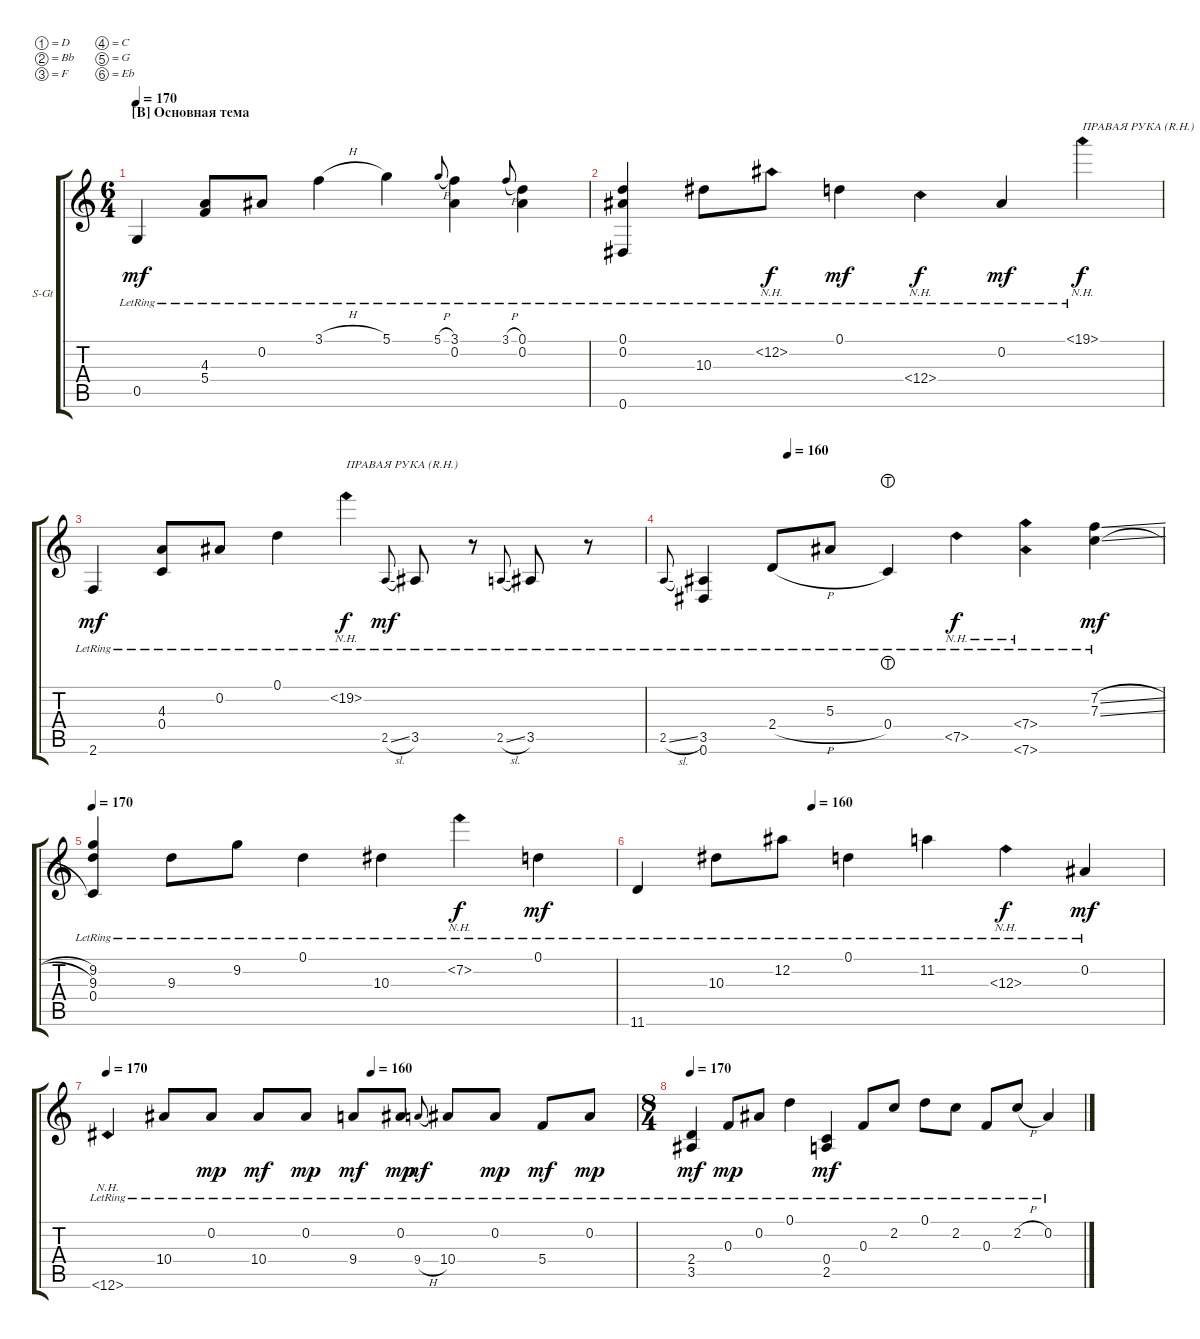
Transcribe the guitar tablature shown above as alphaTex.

\defaultSystemsLayout 4
\bracketExtendMode groupsimilarinstruments
\firstSystemTrackNameOrientation horizontal
\otherSystemsTrackNameOrientation horizontal
\track ("Steel Guitar" "S-Gt") {instrument acousticguitarsteel}
\staff {score tabs}
\tuning (D4 Bb3 F3 C3 G2 Eb2)
\ts (6 4)
\section ("B" "Основная тема")
\tempo 170
\clef g2
\ks c
0.5{lr}.4{dy mf} (5.4{lr} 4.3{lr}).8 0.2{lr}.8 3.1{h lr}.4 5.1{lr}.4 5.1{h lr}.8{gr onbeat} (3.1{lr} 0.2{lr}).4 3.1{h lr}.8{gr onbeat} (0.1{lr} 0.2{lr}).4 |
(0.6{lr} 0.1{lr} 0.2{lr}).4 10.3{lr}.8 12.2{nh lr}.8{dy f} 0.1{lr}.4{dy mf} 12.4{nh lr}.4{dy f} 0.2{lr}.4{dy mf} 19.1{nh lr}.4{txt "ПРАВАЯ РУКА (R.H.)" dy f} |
2.6{lr}.4{dy mf} (4.3{lr} 0.4{lr}).8 0.2{lr}.8 0.1{lr}.4 19.2{nh lr}.4{txt "ПРАВАЯ РУКА (R.H.)" dy f} 2.5{sl lr}.8{gr onbeat dy mf} 3.5{lr}.8 r.8 2.5{sl lr}.8{gr onbeat} 3.5{lr}.8 r.8 |
\tempo (160 0.25)
2.5{sl lr}.8{gr onbeat} (0.6{lr} 3.5{lr}).4 2.4{h lr}.8 5.3{lr}.8 0.4{lht lr}.4 7.5{nh lr}.4{dy f} (7.4{nh lr} 7.6{nh lr}).4 (7.2{sl lr} 7.3{sl lr}).4{dy mf} |
\tempo 170
(9.2{lr} 9.3{lr} 0.4{lr}).4 9.3{lr}.8 9.2{lr}.8 0.1{lr}.4 10.3{lr}.4 7.2{nh lr}.4{dy f} 0.1{lr}.4{dy mf} |
\tempo (160 0.333333)
11.6{lr}.4 10.3{lr}.8 12.2{lr}.8 0.1{lr}.4 11.2{lr}.4 12.3{nh lr}.4{dy f} 0.2{lr}.4{dy mf} |
\tempo 170
\tempo (160 0.5)
12.6{nh lr}.4 10.4{lr}.8 0.2{lr}.8{dy mp} 10.4{lr}.8{dy mf} 0.2{lr}.8{dy mp} 9.4{lr}.8{dy mf} 0.2{lr}.8{dy mp} 9.4{h lr}.8{gr onbeat dy mf} 10.4{lr}.8 0.2{lr}.8{dy mp} 5.4{lr}.8{dy mf} 0.2{lr}.8{dy mp} |
\ts (8 4)
\tempo 170
(3.5{lr} 2.4{lr}).4{dy mf} 0.3{lr}.8{dy mp} 0.2{lr}.8 0.1{lr}.4 (2.5{lr} 0.4{lr}).4{dy mf} 0.3{lr}.8 2.2{lr}.8 0.1{lr}.8 2.2{lr}.8 0.3{lr}.8 2.2{h lr}.8 0.2{lr}.4
